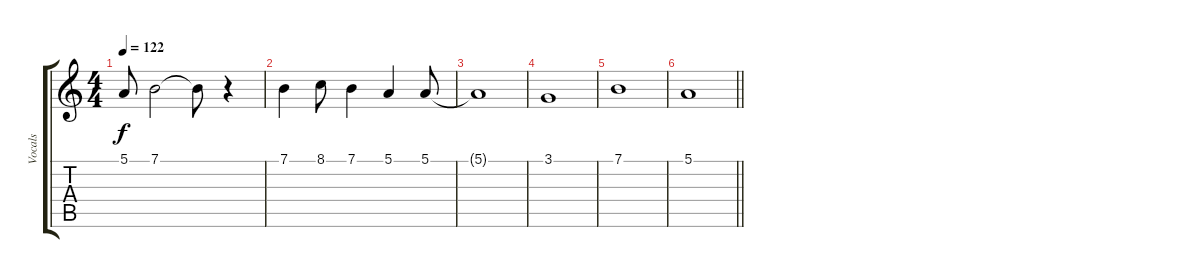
\track ("Vocals" "Vocals") {instrument violin}
\staff {score tabs}
\tuning (E4 B3 G3 D3 A2 E2) {hide}
\ts (4 4)
\tempo 122
\clef g2
\ks c
5.1{t}.8{dy f} 7.1.2 7.1{t}.8 r.4 |
7.1.4 8.1.8 7.1.4 5.1.4 5.1.8 |
5.1{t}.1 |
3.1.1 |
7.1.1 |
\barLineRight lightlight
5.1.1
